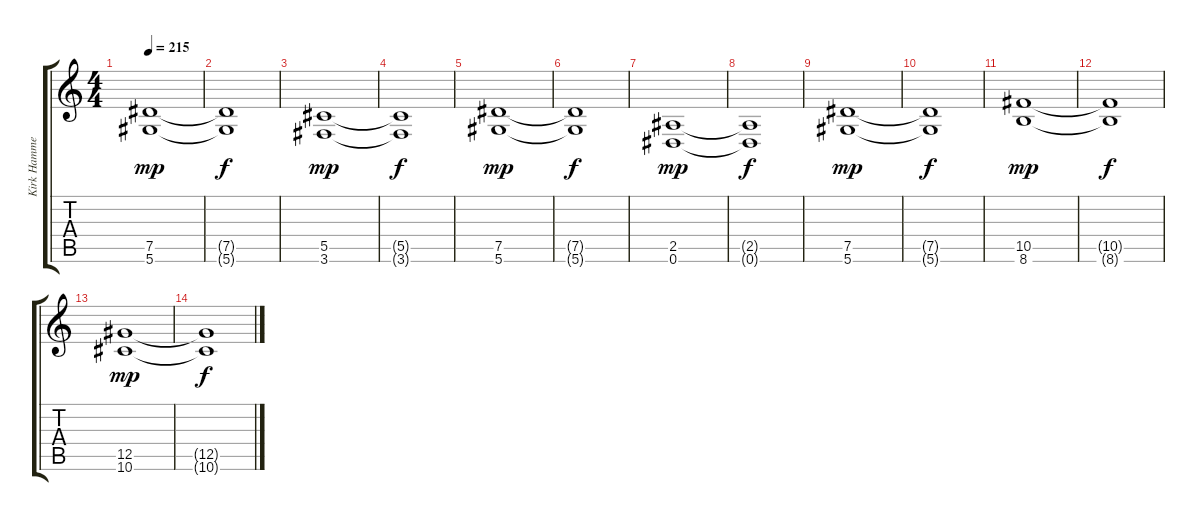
\track ("Kirk Hammet Solo" "Kirk Hamme") {instrument distortionguitar}
\staff {score tabs}
\tuning (Eb4 Bb3 Gb3 Db3 Ab2 Eb2) {hide}
\ts (4 4)
\tempo 215
\clef g2
\ks c
(7.5 5.6).1{dy mp} |
(7.5{t} 5.6{t}).1{dy f} |
(5.5 3.6).1{dy mp} |
(5.5{t} 3.6{t}).1{dy f} |
(7.5 5.6).1{dy mp} |
(7.5{t} 5.6{t}).1{dy f} |
(2.5 0.6).1{dy mp} |
(2.5{t} 0.6{t}).1{dy f} |
(7.5 5.6).1{dy mp} |
(7.5{t} 5.6{t}).1{dy f} |
(10.5 8.6).1{dy mp} |
(10.5{t} 8.6{t}).1{dy f} |
(12.5 10.6).1{dy mp} |
(12.5{t} 10.6{t}).1{dy f}
